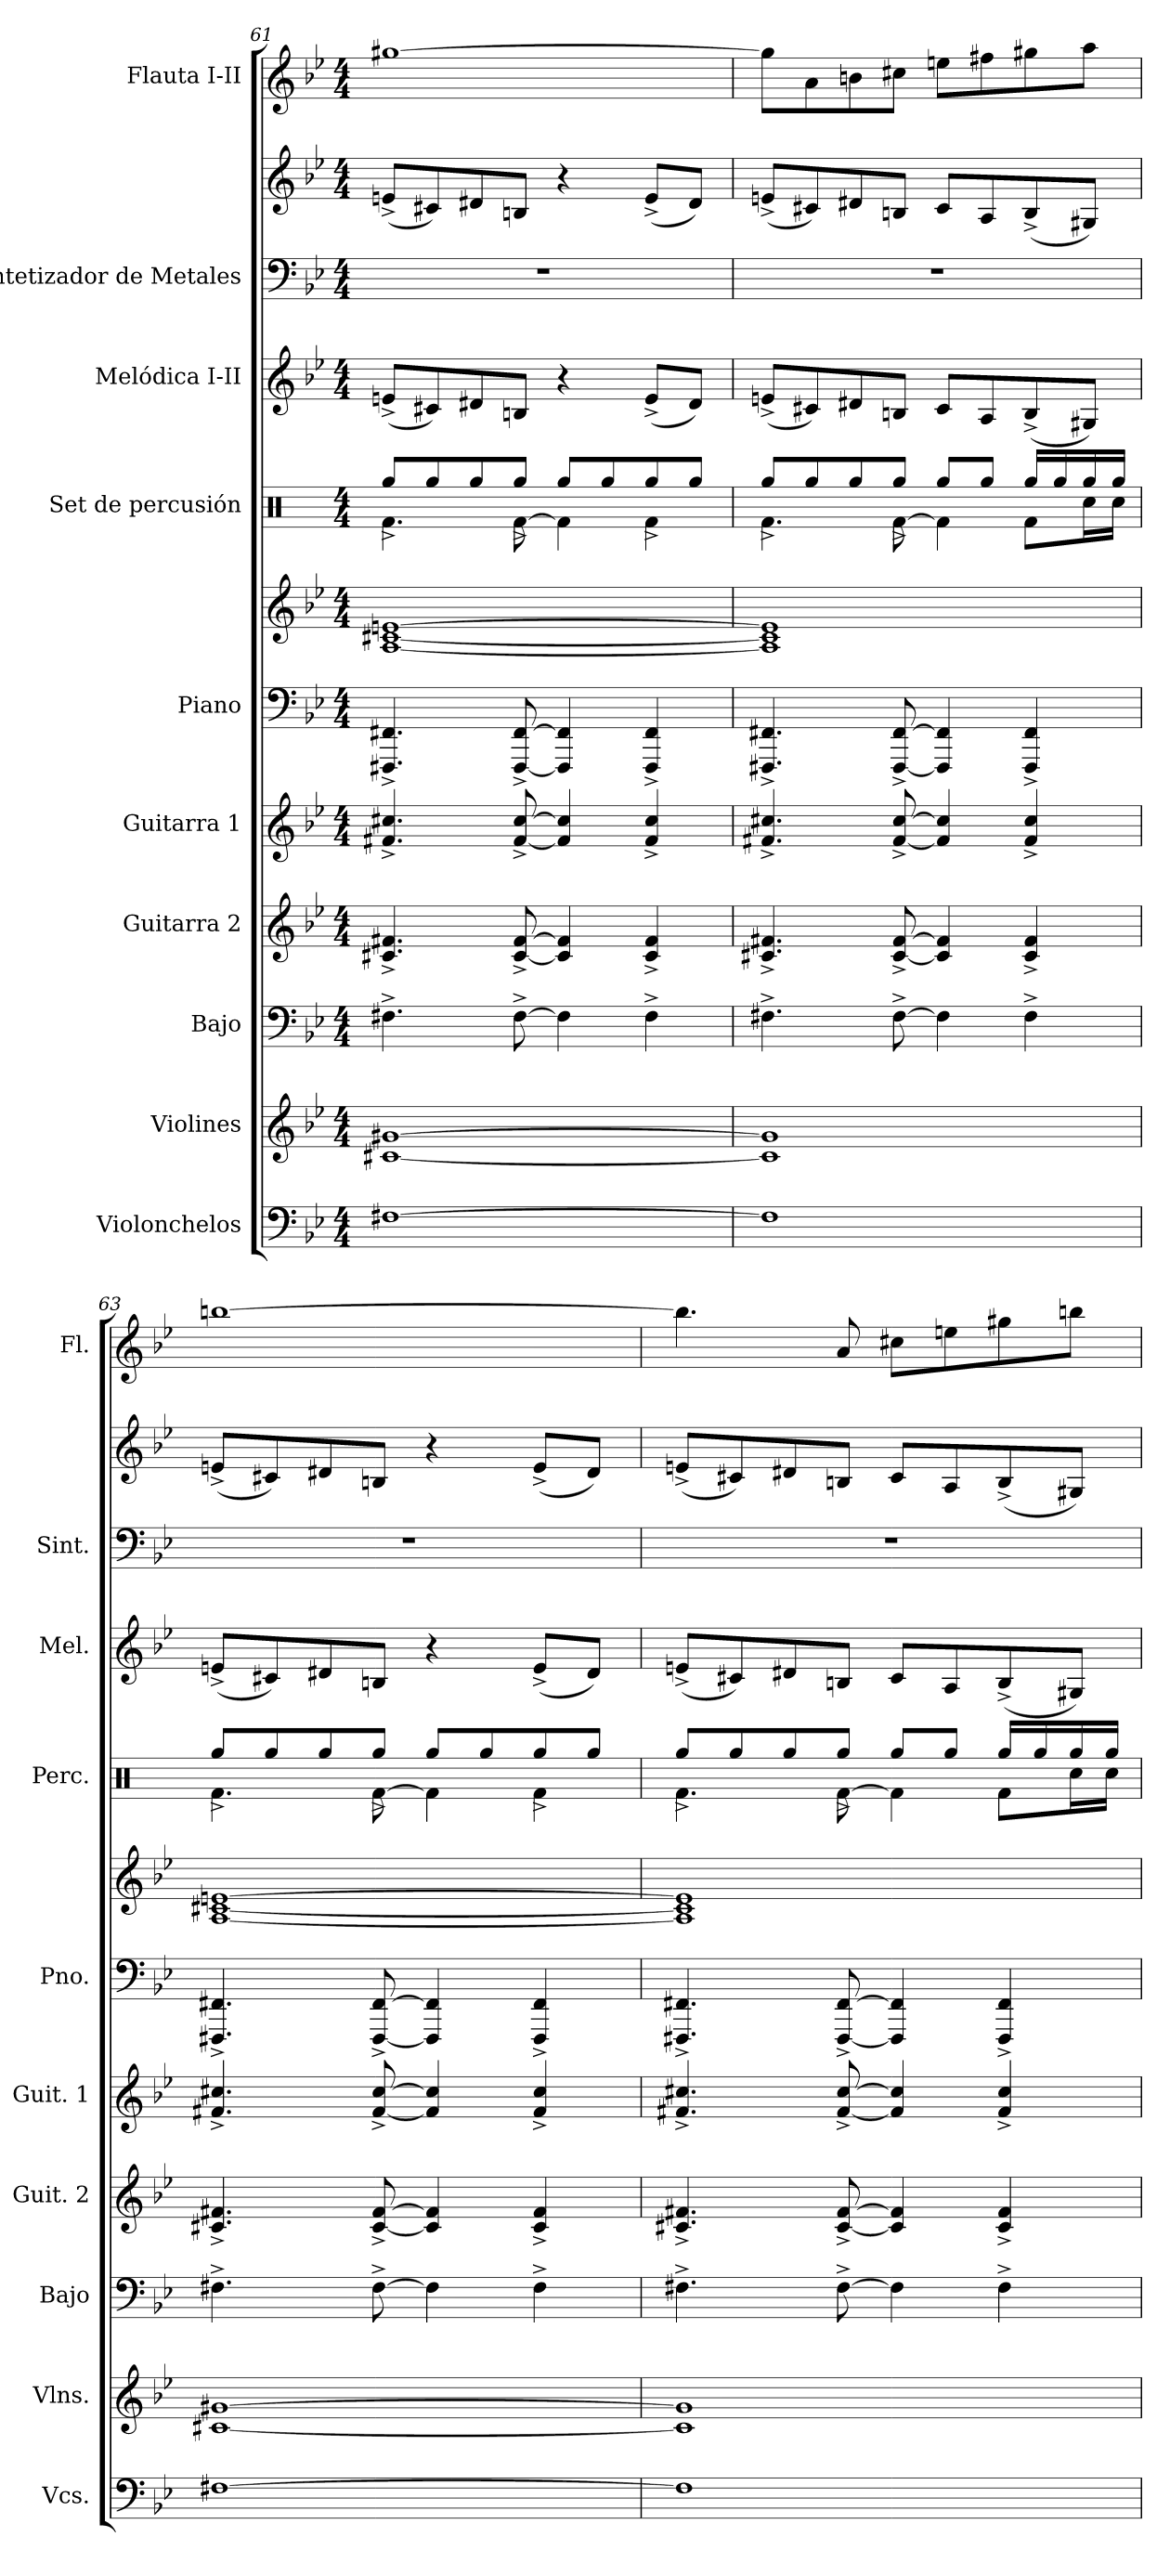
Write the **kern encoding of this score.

**kern	**kern	**kern	**kern	**kern	**kern	**kern	**kern	**kern	**kern	**kern	**kern
*part10	*part9	*part8	*part7	*part6	*part5	*part5	*part4	*part3	*part2	*part2	*part1
*staff12	*staff11	*staff10	*staff9	*staff8	*staff7	*staff6	*staff5	*staff4	*staff3	*staff2	*staff1
*I"Violonchelos	*I"Violines	*I"Bajo	*I"Guitarra 2	*I"Guitarra 1	*I"Piano	*	*I"Set de percusión	*I"Melódica I-II	*I"Sintetizador de Metales	*	*I"Flauta I-II
*I'Vcs.	*I'Vlns.	*I'Bajo	*I'Guit. 2	*I'Guit. 1	*I'Pno.	*	*I'Perc.	*I'Mel.	*I'Sint.	*	*I'Fl.
*clefF4	*clefG2	*clefF4	*clefG2	*clefG2	*clefF4	*clefG2	*clefX	*clefG2	*clefF4	*clefG2	*clefG2
*	*	*ITrd7c12	*ITrd7c12	*ITrd7c12	*	*	*	*	*	*	*
*k[b-e-]	*k[b-e-]	*k[b-e-]	*k[b-e-]	*k[b-e-]	*k[b-e-]	*k[b-e-]	*k[]	*k[b-e-]	*k[b-e-]	*k[b-e-]	*k[b-e-]
*B-:	*B-:	*	*	*	*B-:	*B-:	*	*B-:	*B-:	*B-:	*B-:
*M4/4	*M4/4	*M4/4	*M4/4	*M4/4	*M4/4	*M4/4	*M4/4	*M4/4	*M4/4	*M4/4	*M4/4
=61	=61	=61	=61	=61	=61	=61	=61	=61	=61	=61	=61
*	*	*	*	*	*	*	*^	*	*	*	*
[1F#X	[1c#X [1g#X	4.FF#X^\	4.C#X/^ 4.F#X/^	4.F#X/^ 4.c#X/^	4.FFF#X/^ 4.FF#X/^	[1A [1c#X [1en	4.Rf\	8Rgg^/L	(8en^/L	1r	(8en^/L	[1gg#X
.	.	.	.	.	.	.	.	8Rgg/	8c#X/)	.	8c#X/)	.
.	.	.	.	.	.	.	.	8Rgg/	8d#X/	.	8d#X/	.
.	.	[8FF#^\	[8C#/^ [8F#/^	[8F#/^ [8c#/^	[8FFF#/^ [8FF#/^	.	[8Rf\	8Rgg^/J	8Bn/J	.	8Bn/J	.
.	.	4FF#\]	4C#/] 4F#/]	4F#/] 4c#/]	4FFF#/] 4FF#/]	.	4Rf\]	8Rgg/L	4r	.	4r	.
.	.	.	.	.	.	.	.	8Rgg/	.	.	.	.
.	.	4FF#^\	4C#/^ 4F#/^	4F#/^ 4c#/^	4FFF#/^ 4FF#/^	.	4Rf\	8Rgg^/	(8e^/L	.	(8e^/L	.
.	.	.	.	.	.	.	.	8Rgg/J	8d#/J)	.	8d#/J)	.
=62	=62	=62	=62	=62	=62	=62	=62	=62	=62	=62	=62	=62
1F#]	1c#] 1g#]	4.FF#X^\	4.C#X/^ 4.F#X/^	4.F#X/^ 4.c#X/^	4.FFF#X/^ 4.FF#X/^	1A] 1c#] 1e]	4.Rf\	8Rgg^/L	(8en^/L	1r	(8en^/L	8gg#\L]
.	.	.	.	.	.	.	.	8Rgg/	8c#X/)	.	8c#X/)	8a\
.	.	.	.	.	.	.	.	8Rgg/	8d#X/	.	8d#X/	8bn\
.	.	[8FF#^\	[8C#/^ [8F#/^	[8F#/^ [8c#/^	[8FFF#/^ [8FF#/^	.	[8Rf\	8Rgg^/J	8Bn/J	.	8Bn/J	8cc#X\J
.	.	4FF#\]	4C#/] 4F#/]	4F#/] 4c#/]	4FFF#/] 4FF#/]	.	4Rf\]	8Rgg/L	8c#/L	.	8c#/L	8een\L
.	.	.	.	.	.	.	.	8Rgg/J	8A/	.	8A/	8ff#X\
.	.	4FF#^\	4C#/^ 4F#/^	4F#/^ 4c#/^	4FFF#/^ 4FF#/^	.	8Rf\L	16Rgg/LL	(8B^/	.	(8B^/	8gg#X\
.	.	.	.	.	.	.	.	16Rgg/	.	.	.	.
.	.	.	.	.	.	.	16Rcc\L	16Rgg/	8G#X/J)	.	8G#X/J)	8aa\J
.	.	.	.	.	.	.	16Rcc\JJ	16Rgg/JJ	.	.	.	.
!!LO:PB:g=z
=63	=63	=63	=63	=63	=63	=63	=63	=63	=63	=63	=63	=63
[1F#X	[1c#X [1g#X	4.FF#X^\	4.C#X/^ 4.F#X/^	4.F#X/^ 4.c#X/^	4.FFF#X/^ 4.FF#X/^	[1A [1c#X [1en	4.Rf\	8Rgg^/L	(8en^/L	1r	(8en^/L	[1bbn
.	.	.	.	.	.	.	.	8Rgg/	8c#X/)	.	8c#X/)	.
.	.	.	.	.	.	.	.	8Rgg/	8d#X/	.	8d#X/	.
.	.	[8FF#^\	[8C#/^ [8F#/^	[8F#/^ [8c#/^	[8FFF#/^ [8FF#/^	.	[8Rf\	8Rgg^/J	8Bn/J	.	8Bn/J	.
.	.	4FF#\]	4C#/] 4F#/]	4F#/] 4c#/]	4FFF#/] 4FF#/]	.	4Rf\]	8Rgg/L	4r	.	4r	.
.	.	.	.	.	.	.	.	8Rgg/	.	.	.	.
.	.	4FF#^\	4C#/^ 4F#/^	4F#/^ 4c#/^	4FFF#/^ 4FF#/^	.	4Rf\	8Rgg^/	(8e^/L	.	(8e^/L	.
.	.	.	.	.	.	.	.	8Rgg/J	8d#/J)	.	8d#/J)	.
=64	=64	=64	=64	=64	=64	=64	=64	=64	=64	=64	=64	=64
1F#]	1c#] 1g#]	4.FF#X^\	4.C#X/^ 4.F#X/^	4.F#X/^ 4.c#X/^	4.FFF#X/^ 4.FF#X/^	1A] 1c#] 1e]	4.Rf\	8Rgg^/L	(8en^/L	1r	(8en^/L	4.bb\]
.	.	.	.	.	.	.	.	8Rgg/	8c#X/)	.	8c#X/)	.
.	.	.	.	.	.	.	.	8Rgg/	8d#X/	.	8d#X/	.
.	.	[8FF#^\	[8C#/^ [8F#/^	[8F#/^ [8c#/^	[8FFF#/^ [8FF#/^	.	[8Rf\	8Rgg^/J	8Bn/J	.	8Bn/J	8a/
.	.	4FF#\]	4C#/] 4F#/]	4F#/] 4c#/]	4FFF#/] 4FF#/]	.	4Rf\]	8Rgg/L	8c#/L	.	8c#/L	8cc#X\L
.	.	.	.	.	.	.	.	8Rgg/J	8A/	.	8A/	8een\
.	.	4FF#^\	4C#/^ 4F#/^	4F#/^ 4c#/^	4FFF#/^ 4FF#/^	.	8Rf\L	16Rgg/LL	(8B^/	.	(8B^/	8gg#X\
.	.	.	.	.	.	.	.	16Rgg/	.	.	.	.
.	.	.	.	.	.	.	16Rcc\L	16Rgg/	8G#X/J)	.	8G#X/J)	8bbn\J
.	.	.	.	.	.	.	16Rcc\JJ	16Rgg/JJ	.	.	.	.
*	*	*	*	*	*	*	*v	*v	*	*	*	*
=	=	=	=	=	=	=	=	=	=	=	=
*-	*-	*-	*-	*-	*-	*-	*-	*-	*-	*-	*-
